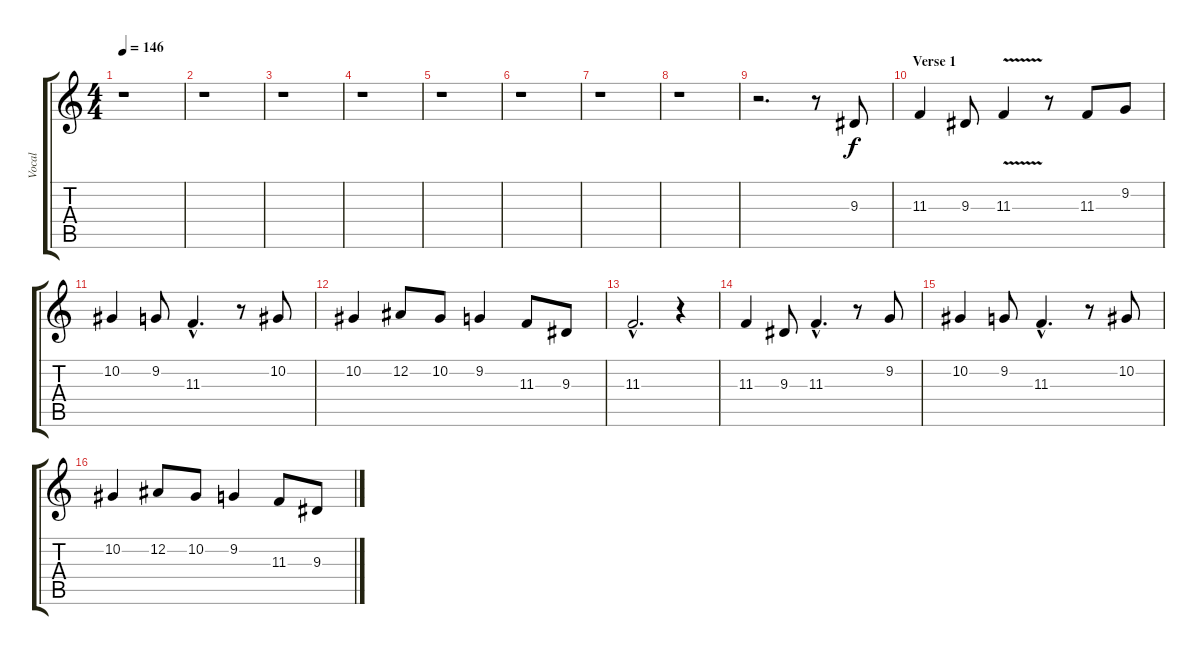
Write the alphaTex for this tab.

\track ("Vocal" "Vocal") {instrument viola}
\staff {score tabs}
\tuning (Eb4 Bb3 Gb3 Db3 Ab2 Eb2) {hide}
\ts (4 4)
\tempo 146
\clef g2
\ks c
r.1{dy f} |
r.1 |
r.1 |
r.1 |
r.1 |
r.1 |
r.1 |
r.1 |
r.2{d} r.8 9.3.8 |
\section ("" "Verse 1")
11.3.4 9.3.8 11.3{v}.4 r.8 11.3.8 9.2.8 |
10.2.4 9.2.8 11.3{hac}.4{d} r.8 10.2.8 |
10.2.4 12.2.8 10.2.8 9.2.4 11.3.8 9.3.8 |
11.3{hac}.2{d} r.4 |
11.3.4 9.3.8 11.3{hac}.4{d} r.8 9.2.8 |
10.2.4 9.2.8 11.3{hac}.4{d} r.8 10.2.8 |
10.2.4 12.2.8 10.2.8 9.2.4 11.3.8 9.3.8
